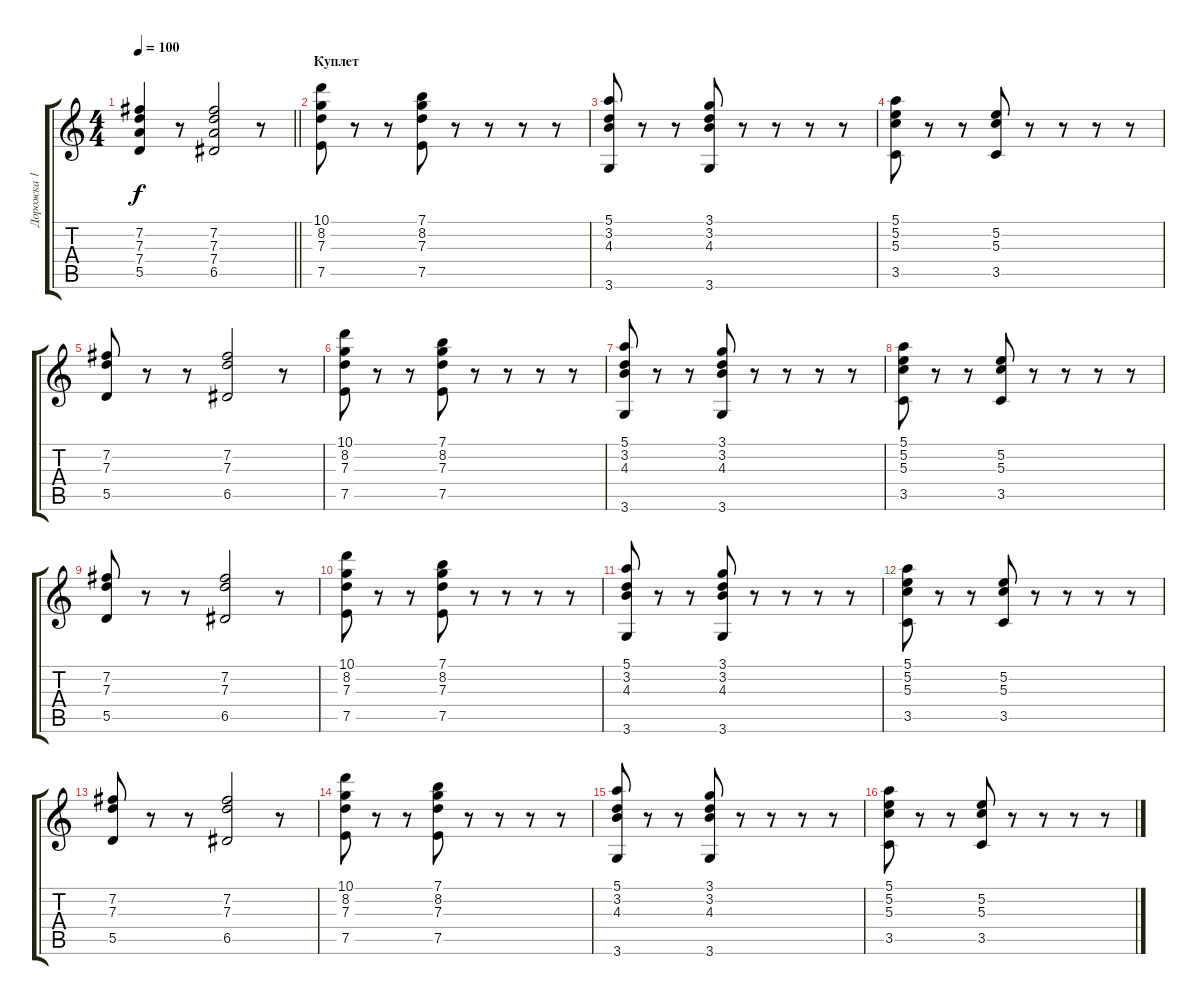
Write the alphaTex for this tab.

\track ("Дорожка 1" "Дорожка 1") {instrument acousticguitarsteel}
\staff {score tabs}
\tuning (E4 B3 G3 D3 A2 E2) {hide}
\ts (4 4)
\tempo 100
\clef g2
\barLineRight lightlight
\ks c
(7.2 7.3 7.4 5.5).4{dy f} r.8 (7.2 7.3 7.4 6.5).2 r.8 |
\section ("" "Куплет")
(10.1 8.2 7.3 7.5).8 r.8 r.8 (7.1 8.2 7.3 7.5).8 r.8 r.8 r.8 r.8 |
(5.1 3.2 4.3 3.6).8 r.8 r.8 (3.1 3.2 4.3 3.6).8 r.8 r.8 r.8 r.8 |
(5.1 5.2 5.3 3.5).8 r.8 r.8 (5.2 5.3 3.5).8 r.8 r.8 r.8 r.8 |
(7.2 7.3 5.5).8 r.8 r.8 (7.2 7.3 6.5).2 r.8 |
(10.1 8.2 7.3 7.5).8 r.8 r.8 (7.1 8.2 7.3 7.5).8 r.8 r.8 r.8 r.8 |
(5.1 3.2 4.3 3.6).8 r.8 r.8 (3.1 3.2 4.3 3.6).8 r.8 r.8 r.8 r.8 |
(5.1 5.2 5.3 3.5).8 r.8 r.8 (5.2 5.3 3.5).8 r.8 r.8 r.8 r.8 |
(7.2 7.3 5.5).8 r.8 r.8 (7.2 7.3 6.5).2 r.8 |
(10.1 8.2 7.3 7.5).8 r.8 r.8 (7.1 8.2 7.3 7.5).8 r.8 r.8 r.8 r.8 |
(5.1 3.2 4.3 3.6).8 r.8 r.8 (3.1 3.2 4.3 3.6).8 r.8 r.8 r.8 r.8 |
(5.1 5.2 5.3 3.5).8 r.8 r.8 (5.2 5.3 3.5).8 r.8 r.8 r.8 r.8 |
(7.2 7.3 5.5).8 r.8 r.8 (7.2 7.3 6.5).2 r.8 |
(10.1 8.2 7.3 7.5).8 r.8 r.8 (7.1 8.2 7.3 7.5).8 r.8 r.8 r.8 r.8 |
(5.1 3.2 4.3 3.6).8 r.8 r.8 (3.1 3.2 4.3 3.6).8 r.8 r.8 r.8 r.8 |
(5.1 5.2 5.3 3.5).8 r.8 r.8 (5.2 5.3 3.5).8 r.8 r.8 r.8 r.8
